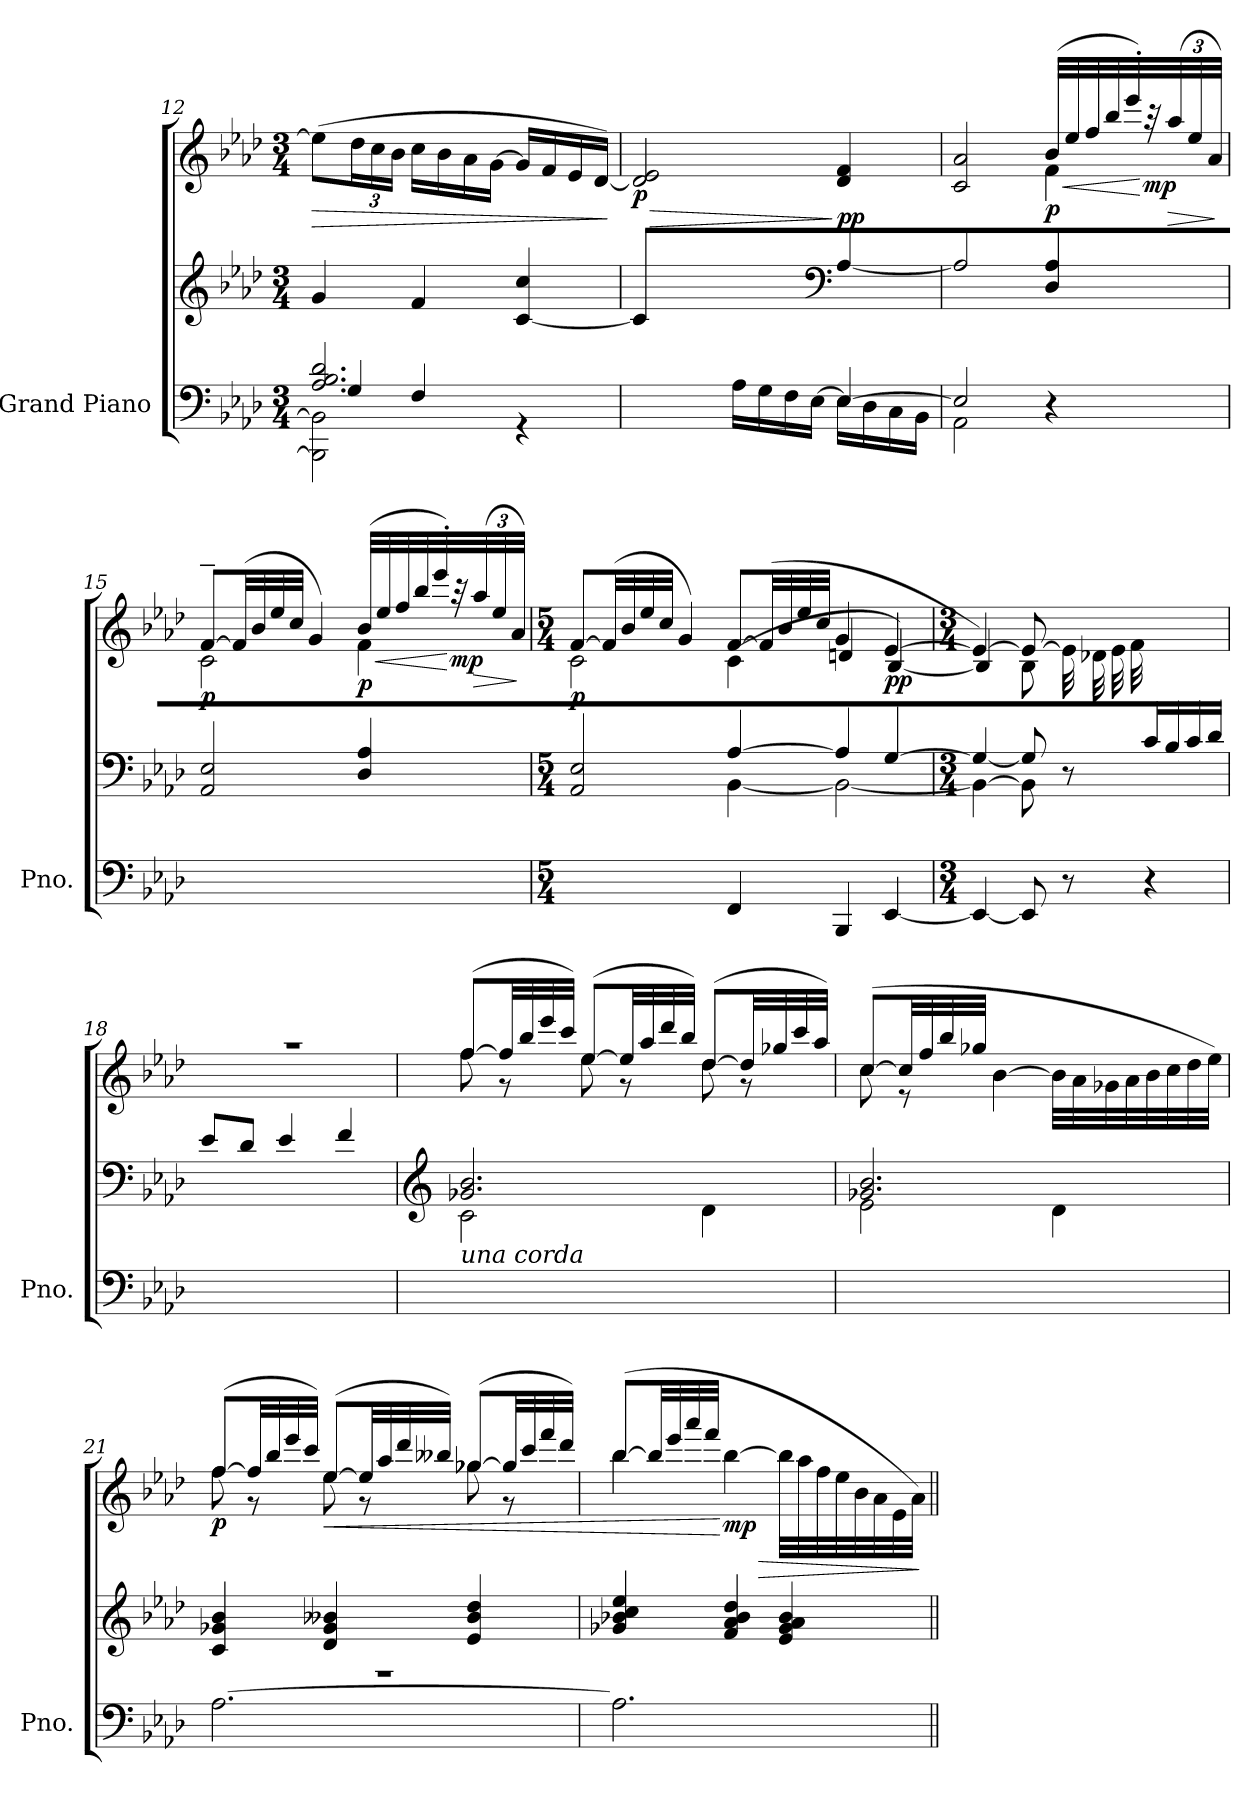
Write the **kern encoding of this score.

**kern	**kern	**kern	**dynam
*part1	*part1	*part1	*part1
*staff3	*staff2	*staff1	*staff1/2/3
*I"Grand Piano	*	*	*
*I'Pno.	*	*	*
!!LO:LB:g=z
*clefF4	*clefG2	*clefG2	*
*k[b-e-a-d-]	*k[b-e-a-d-]	*k[b-e-a-d-]	*
*M3/4	*M3/4	*M3/4	*
=12	=12	=12	=12
*^	*	*	*
*	*^	*	*	*
!	!	!	!	!	!LO:HP:b
2BBB-\] 2BB-\]	2.A-/ 2.B-/ 2.d-/	(>4G/	4g/	(>8ee-\L]	>
*	*	*	*	*Xbrackettup	*
.	.	.	.	24dd-\L	.
.	.	.	.	24cc\	.
.	.	.	.	24b-\JJ	.
.	.	4F/	4f/	16cc\LL	.
.	.	.	.	16b-\	.
.	.	.	.	16a-\	.
.	.	.	.	[16g\JJ	.
4ryy	.	4r	[4c/ 4cc/	16g/LL]	.
.	.	.	.	16f/	.
.	.	.	.	16e-/	.
.	.	.	.	[16d-/JJ)	.
*v	*v	*v	*	*	*
.	.	.	]
=13	=13	=13	=13
*^	*	*	*
*	*^	*	*	*
!	!	!	!	!	!LO:HP:b
!	!	!	!	!	!LO:DY:n=1:b
2ryy	8ryy	4ryy	8c\L]	2d-/] 2e-/	> p
*	*Xbrackettup	*	*	*	*
.	24B-/L	.	8ryy	.	.
.	24A-/	.	.	.	.
.	24G/JJ	.	.	.	.
.	2ryy	16A-\LL	4ryy	.	.
.	.	16G\	.	.	.
.	.	16F\	.	.	.
.	.	[16E-\JJ	.	.	.
*	*	*	*clefF4	*	*
!	!	!	!	!	!LO:DY:n=2:b
16E-\LL	.	4E-/_	[4A-/	4d-/ 4f/	] pp
16D-\	.	.	.	.	.
16C\	.	.	.	.	.
16BB-\JJ	.	.	.	.	.
*	*v	*v	*	*	*
=14	=14	=14	=14	=14
*	*	*	*^	*
2AA-\	2E-/]	2A-/]	2c/ 2a-/)	2ryy	.
!	!	!	!	!	!LO:HP:b
!	!	!	!	!	!LO:DY:n=1:b
4ryy	4r	4D-\ 4A-\	(<32b-/LLL	4f\	< p
.	.	.	32ee-/	.	.
.	.	.	32ff/	.	.
.	.	.	32bb-/	.	.
.	.	.	32eee-'/)	.	.
!	!	!	!	!	!LO:DY:n=2:b
.	.	.	32r	.	[ mp
!	!	!	!	!	!LO:HP:b
.	.	.	(<48aa-/	.	>
.	.	.	48ee-/	.	.
.	.	.	48a-/JJJ)	.	.
*v	*v	*	*v	*v	*
.	.	.	]
!!LO:PB:g=z
=15	=15	=15	=15
*	*	*^	*
!	!	!	!	!LO:DY:b
4ryy	2AA-\ 2E-\	[8f~/L	2c\	p
.	.	(>32f/LL]	.	.
.	.	32b-/	.	.
.	.	32ee-/	.	.
.	.	32cc/JJJ	.	.
4ryy	.	4g/)	.	.
!	!	!	!	!LO:HP:b
!	!	!	!	!LO:DY:n=1:b
4ryy	4D-\ 4A-\	(>32b-/LLL	4f\	< p
.	.	32ee-/	.	.
.	.	32ff/	.	.
.	.	32bb-/	.	.
.	.	32eee-'/)	.	.
!	!	!	!	!LO:DY:n=2:b
.	.	32r	.	[ mp
!	!	!	!	!LO:HP:b
.	.	(>48aa-/	.	>
.	.	48ee-/	.	.
.	.	48a-/JJJ)	.	.
*	*	*v	*v	*
.	.	.	]
=16	=16	=16	=16
*M5/4	*M5/4	*M5/4	*
*	*^	*^	*
!	!	!	!	!	!LO:DY:b
4ryy	2AA-\ 2E-\	2ryy	[8f/L	2c\	p
.	.	.	(>32f/LL]	.	.
.	.	.	32b-/	.	.
.	.	.	32ee-/	.	.
.	.	.	32cc/JJJ	.	.
4ryy	.	.	4g/)	.	.
!	!	!	!	!	!LO:DY:b
!	!	!	!	!	!LO:DY:n=1:b
4FF/	[4A-/	[4BB-\	[8f/L	(<4c\	other-dynamics p
.	.	.	(>32f/LL]	.	.
.	.	.	32b-/	.	.
.	.	.	32ee-/	.	.
.	.	.	32cc/JJJ	.	.
4BBB-/	4A-/]	2BB-\_	4g/	4dn/	.
!	!	!	!	!	!LO:DY:n=2:b
[4EE-/	[4G/	.	[4e-/	[4B-/)	pp
*	*v	*v	*	*	*
=17	=17	=17	=17	=17
*M3/4	*M3/4	*M3/4	*	*
*	*^	*	*	*
*	*	*^	*	*	*
4EE-/_	2ryy	4G/_	4BB-\_	4e-/_)	4B-/]	.
8EE-/]	.	8G/]	8BB-\]	8e-/_	8B-\	.
8r	.	8r	4.ryy	(<32e-\LLL]	4ryy	.
.	.	.	.	32d-X\	.	.
.	.	.	.	32e-\	.	.
.	.	.	.	32f\J	.	.
4r	16c/	4ryy	.	4ryy	.	.
.	16B-/	.	.	.	.	.
.	16c/	.	.	.	8ryy	.
.	16d-/JJ	.	.	.	.	.
*	*	*v	*v	*	*	*
*	*	*	*v	*v	*
!!LO:LB:g=z
=18	=18	=18	=18	=18
2.ryy	8e-/L	2.ryy	2.raa	.
.	8d-/J	.	.	.
.	4e-/	.	.	.
.	4f/)	.	.	.
*	*v	*v	*	*
=19	=19	=19	=19
*	*clefG2	*	*
*	*^	*^	*
*	*	*^	*	*	*
!	!LO:TX:b:i:t=una corda	!	!	!	!	!
!	!	!	!	!	!	!LO:DY:b
!	!	!	!	!	!	!LO:DY:n=1:b
2.ryy	2.g-X/ 2.b-/	2c\	4ryy	(>[8ff/L	8ff\	pp other-dynamics
.	.	.	.	32ff/LL]	8r	.
.	.	.	.	32bb-/	.	.
.	.	.	.	32eee-/	.	.
.	.	.	.	32ccc/JJJ)	.	.
.	.	.	4ryy	(>[8ee-/L	8ee-\	.
.	.	.	.	32ee-/LL]	8r	.
.	.	.	.	32aa-/	.	.
.	.	.	.	32ddd-/	.	.
.	.	.	.	32bb-/JJJ)	.	.
.	.	4d-\	4ryy	(>[8dd-/L	8dd-\	.
.	.	.	.	32dd-/LL]	8r	.
.	.	.	.	32gg-X/	.	.
.	.	.	.	32ccc/	.	.
.	.	.	.	32aa-/JJJ)	.	.
=20	=20	=20	=20	=20	=20	=20
2.ryy	2.g-X/ 2.b-/	2e-\	4ryy	(>[8cc/L	8cc\	.
.	.	.	.	32cc/LL]	8r	.
.	.	.	.	32ff/	.	.
.	.	.	.	32bb-/	.	.
.	.	.	.	32gg-X/JJJ	.	.
.	.	.	4ryy	[4b-\	2ryy	.
.	.	4d-\	4ryy	32b-\LLL]	.	.
.	.	.	.	32a-\	.	.
.	.	.	.	32g-X\	.	.
.	.	.	.	32a-\	.	.
.	.	.	.	32b-\	.	.
.	.	.	.	32cc\	.	.
.	.	.	.	32dd-\	.	.
.	.	.	.	32ee-\JJJ)	.	.
*	*	*v	*v	*	*	*
!!LO:LB:g=z	!!
=21	=21	=21	=21	=21	=21
*^	*	*	*	*	*
!	!	!	!	!	!	!LO:DY:b
[2.A-\	4ryy	4c/ 4g-X/ 4b-/	2.r	(>[8ff/L	8ff\	p
.	.	.	.	32ff/LL]	8r	.
.	.	.	.	32bb-/	.	.
.	.	.	.	32eee-/	.	.
.	.	.	.	32ccc/JJJ)	.	.
!	!	!	!	!	!	!LO:HP:b
.	4ryy	4d-/ 4g-/ 4b--X/	.	(>[8ee-/L	8ee-\	<
.	.	.	.	32ee-/LL]	8r	.
.	.	.	.	32aa-/	.	.
.	.	.	.	32ddd-/	.	.
.	.	.	.	32bb--X/JJJ)	.	.
.	4ryy	4e-/ 4b--/ 4dd-/	.	(>[8gg-X/L	8gg-\	.
.	.	.	.	32gg-/LL]	8r	.
.	.	.	.	32ccc/	.	.
.	.	.	.	32fff/	.	.
.	.	.	.	32ddd-/JJJ)	.	.
*	*	*v	*v	*	*	*
=22	=22	=22	=22	=22	=22
2.A-\]	4ryy	4g-X/ 4b-X/ 4cc/ 4ee-/	(>[8bb-/L	4bb-\	.
.	.	.	32bb-/LL]	.	.
.	.	.	32eee-/	.	.
.	.	.	32aaa-/	.	.
.	.	.	32fff/JJJ	.	.
!	!	!	!	!	!LO:HP:n=1:b
!	!	!	!	!	!LO:DY:n=1:b
.	4ryy	4f/ 4a-/ 4b-/ 4dd-/	[4bb-\	2ryy	[ > mp
.	4ryy	4e-/ 4g-/ 4a-/ 4b-/	32bb-\LLL]	.	.
.	.	.	32aa-\	.	.
.	.	.	32ff\	.	.
.	.	.	32ee-\	.	.
.	.	.	32b-\	.	.
.	.	.	32a-\	.	.
.	.	.	32e-\	.	.
.	.	.	32a-\JJJ)	.	.
*v	*v	*	*v	*v	*
.	.	.	]
=||	=||	=||	=||
*-	*-	*-	*-
